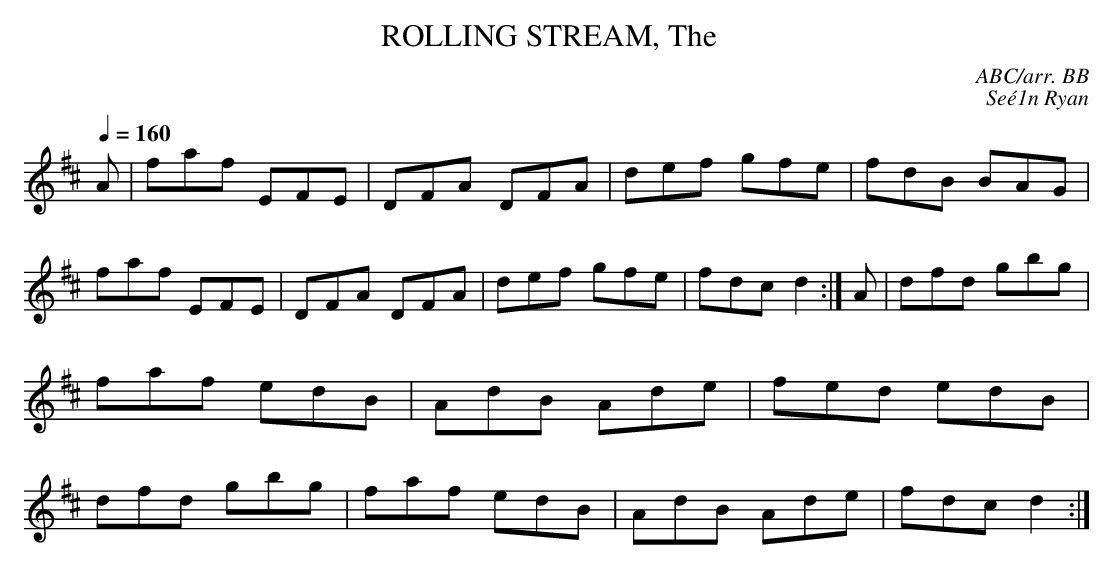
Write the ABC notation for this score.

X:1
T:ROLLING STREAM, The  \
C:ABC/arr. BB\
C:Se\'e1n Ryan\
Q:1/4=160\
L:1/8\
M:6/8\
K:D\
A|faf EFE|DFA DFA|def gfe|fdB BAG|\
faf EFE|DFA DFA|def gfe|fdc d2:|\
A|dfd gbg|faf edB|AdB Ade|fed edB|\
dfd gbg|faf edB|AdB Ade|fdc d2:|\
\
\
